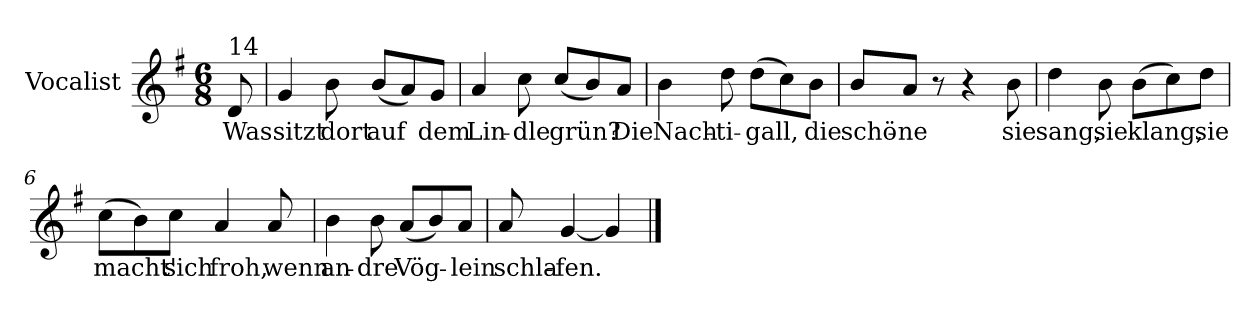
**kern	**text
*part1	*part1
*staff1	*staff1
*I"Vocalist	*
*k[f#]	*
*G:	*
*M6/8	*
=	=
!LO:TX:a:t=14	!
8d	Was
=1	=1
4g	sitzt
8b	dort
(8bL	auf
8a)	.
8gJ	dem
=2	=2
4a	Lin-
8cc	-dle
(8cc/L	grün?
8b)	.
8aJ	Die
=3	=3
4b	Nach-
8dd	-ti-
(8ddL	-gall,
8cc)	.
8bJ	die
=4	=4
8bL	schö-
8aJ	-ne
8r	.
4r	.
8b	sie
=5	=5
4dd	sang,
8b	sie
(8bL	klang,
8cc)	.
8ddJ	sie
=6	=6
(8ccL	macht'
8b)	.
8ccJ	sich
4a	froh,
8a	wenn
=7	=7
4b	an-
8b	-dre
(8aL	Vög-
8b)	.
8aJ	-lein
=8	=8
8a	schla-
[4g	-fen.
4g]	.
==	==
*-	*-
